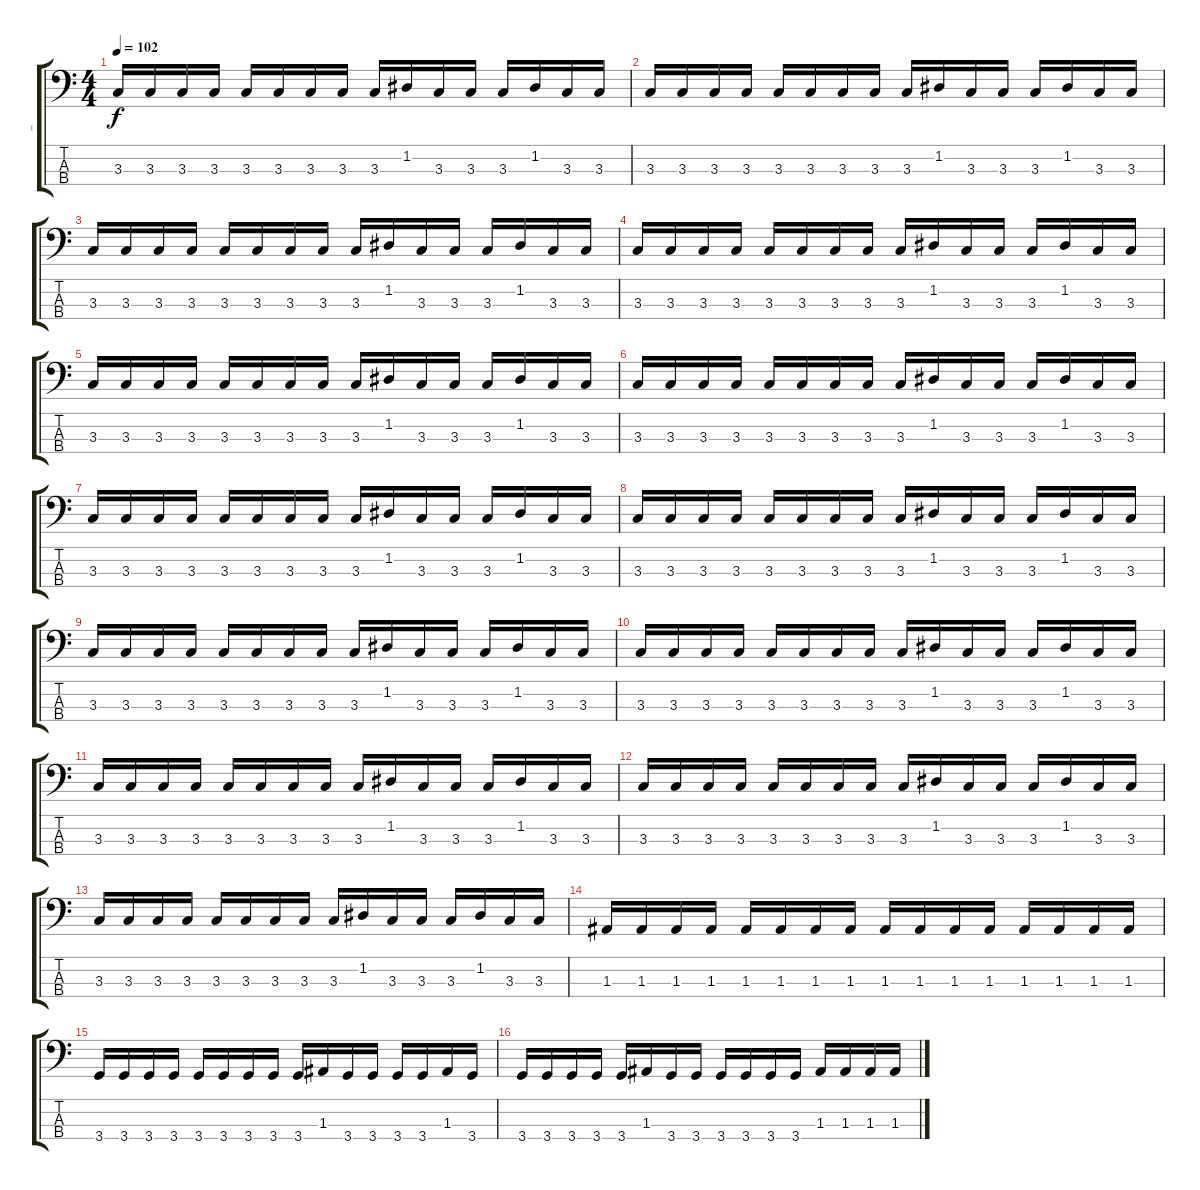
\track ("_" "_") {instrument synthbass1}
\staff {score tabs}
\tuning (G2 D2 A1 E1) {hide}
\ts (4 4)
\tempo 102
\clef f4
\ks c
3.3.16{dy f} 3.3.16 3.3.16 3.3.16 3.3.16 3.3.16 3.3.16 3.3.16 3.3.16 1.2.16 3.3.16 3.3.16 3.3.16 1.2.16 3.3.16 3.3.16 |
3.3.16 3.3.16 3.3.16 3.3.16 3.3.16 3.3.16 3.3.16 3.3.16 3.3.16 1.2.16 3.3.16 3.3.16 3.3.16 1.2.16 3.3.16 3.3.16 |
3.3.16 3.3.16 3.3.16 3.3.16 3.3.16 3.3.16 3.3.16 3.3.16 3.3.16 1.2.16 3.3.16 3.3.16 3.3.16 1.2.16 3.3.16 3.3.16 |
3.3.16 3.3.16 3.3.16 3.3.16 3.3.16 3.3.16 3.3.16 3.3.16 3.3.16 1.2.16 3.3.16 3.3.16 3.3.16 1.2.16 3.3.16 3.3.16 |
3.3.16 3.3.16 3.3.16 3.3.16 3.3.16 3.3.16 3.3.16 3.3.16 3.3.16 1.2.16 3.3.16 3.3.16 3.3.16 1.2.16 3.3.16 3.3.16 |
3.3.16 3.3.16 3.3.16 3.3.16 3.3.16 3.3.16 3.3.16 3.3.16 3.3.16 1.2.16 3.3.16 3.3.16 3.3.16 1.2.16 3.3.16 3.3.16 |
3.3.16 3.3.16 3.3.16 3.3.16 3.3.16 3.3.16 3.3.16 3.3.16 3.3.16 1.2.16 3.3.16 3.3.16 3.3.16 1.2.16 3.3.16 3.3.16 |
3.3.16 3.3.16 3.3.16 3.3.16 3.3.16 3.3.16 3.3.16 3.3.16 3.3.16 1.2.16 3.3.16 3.3.16 3.3.16 1.2.16 3.3.16 3.3.16 |
3.3.16 3.3.16 3.3.16 3.3.16 3.3.16 3.3.16 3.3.16 3.3.16 3.3.16 1.2.16 3.3.16 3.3.16 3.3.16 1.2.16 3.3.16 3.3.16 |
3.3.16 3.3.16 3.3.16 3.3.16 3.3.16 3.3.16 3.3.16 3.3.16 3.3.16 1.2.16 3.3.16 3.3.16 3.3.16 1.2.16 3.3.16 3.3.16 |
3.3.16 3.3.16 3.3.16 3.3.16 3.3.16 3.3.16 3.3.16 3.3.16 3.3.16 1.2.16 3.3.16 3.3.16 3.3.16 1.2.16 3.3.16 3.3.16 |
3.3.16 3.3.16 3.3.16 3.3.16 3.3.16 3.3.16 3.3.16 3.3.16 3.3.16 1.2.16 3.3.16 3.3.16 3.3.16 1.2.16 3.3.16 3.3.16 |
3.3.16 3.3.16 3.3.16 3.3.16 3.3.16 3.3.16 3.3.16 3.3.16 3.3.16 1.2.16 3.3.16 3.3.16 3.3.16 1.2.16 3.3.16 3.3.16 |
1.3.16 1.3.16 1.3.16 1.3.16 1.3.16 1.3.16 1.3.16 1.3.16 1.3.16 1.3.16 1.3.16 1.3.16 1.3.16 1.3.16 1.3.16 1.3.16 |
3.4.16 3.4.16 3.4.16 3.4.16 3.4.16 3.4.16 3.4.16 3.4.16 3.4.16 1.3.16 3.4.16 3.4.16 3.4.16 3.4.16 1.3.16 3.4.16 |
3.4.16 3.4.16 3.4.16 3.4.16 3.4.16 1.3.16 3.4.16 3.4.16 3.4.16 3.4.16 3.4.16 3.4.16 1.3.16 1.3.16 1.3.16 1.3.16
